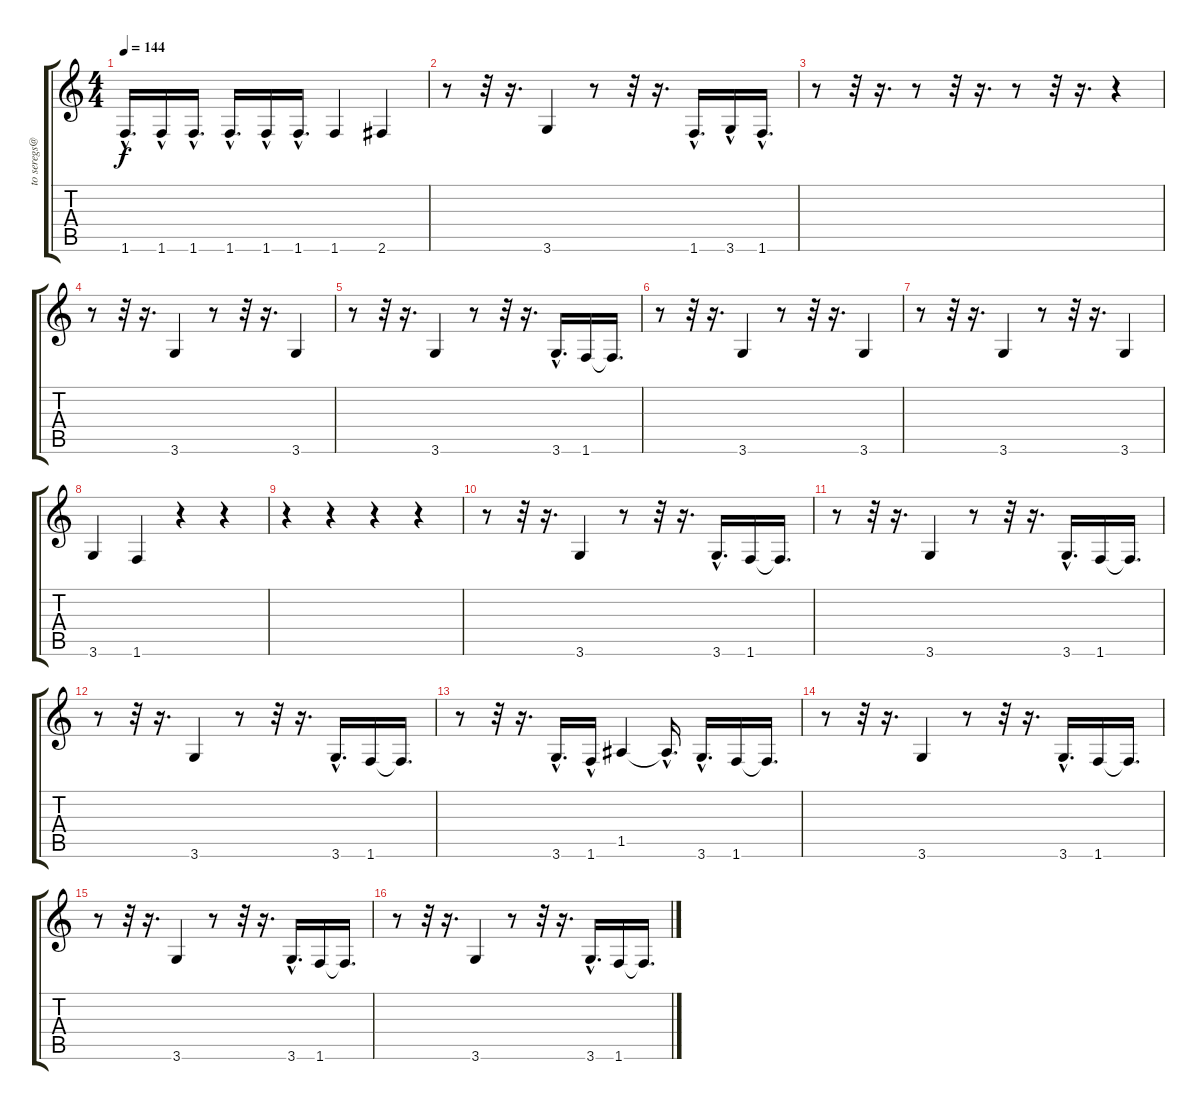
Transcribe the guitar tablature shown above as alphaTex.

\track ("to seregs@dnttm.ru" "to seregs@") {instrument electricbassfinger}
\staff {score tabs}
\tuning (E4 B3 G3 D3 A2 E2) {hide}
\ts (4 4)
\tempo 144
\clef g2
\ks c
1.6{hac}.16{d dy f} 1.6{hac}.16 1.6{hac}.16{d} 1.6{hac}.16{d} 1.6{hac}.16 1.6{hac}.16{d} 1.6.4 2.6.4 |
r.8 r.32 r.16{d} 3.6.4 r.8 r.32 r.16{d} 1.6{hac}.16{d} 3.6{hac}.16 1.6{hac}.16{d} |
r.8 r.32 r.16{d} r.8 r.32 r.16{d} r.8 r.32 r.16{d} r.4 |
r.8 r.32 r.16{d} 3.6.4 r.8 r.32 r.16{d} 3.6.4 |
r.8 r.32 r.16{d} 3.6.4 r.8 r.32 r.16{d} 3.6{hac}.16{d} 1.6.16 1.6{t}.16{d} |
r.8 r.32 r.16{d} 3.6.4 r.8 r.32 r.16{d} 3.6.4 |
r.8 r.32 r.16{d} 3.6.4 r.8 r.32 r.16{d} 3.6.4 |
3.6.4 1.6.4 r.4 r.4 |
r.4 r.4 r.4 r.4 |
r.8 r.32 r.16{d} 3.6.4 r.8 r.32 r.16{d} 3.6{hac}.16{d} 1.6.16 1.6{t}.16{d} |
r.8 r.32 r.16{d} 3.6.4 r.8 r.32 r.16{d} 3.6{hac}.16{d} 1.6.16 1.6{t}.16{d} |
r.8 r.32 r.16{d} 3.6.4 r.8 r.32 r.16{d} 3.6{hac}.16{d} 1.6.16 1.6{t}.16{d} |
r.8 r.32 r.16{d} 3.6{hac}.16{d} 1.6{hac}.16 1.5.4 1.5{hac t}.16{d} 3.6{hac}.16{d} 1.6.16 1.6{t}.16{d} |
r.8 r.32 r.16{d} 3.6.4 r.8 r.32 r.16{d} 3.6{hac}.16{d} 1.6.16 1.6{t}.16{d} |
r.8 r.32 r.16{d} 3.6.4 r.8 r.32 r.16{d} 3.6{hac}.16{d} 1.6.16 1.6{t}.16{d} |
r.8 r.32 r.16{d} 3.6.4 r.8 r.32 r.16{d} 3.6{hac}.16{d} 1.6.16 1.6{t}.16{d}
